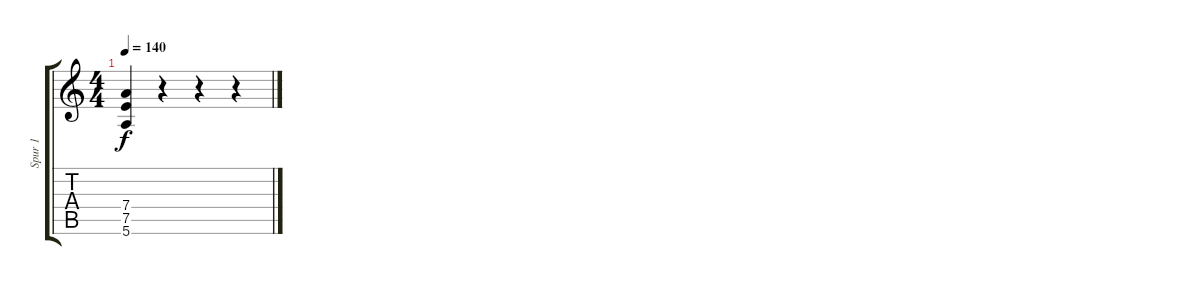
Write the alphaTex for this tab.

\track ("Spur 1" "Spur 1") {instrument distortionguitar}
\staff {score tabs}
\tuning (E4 B3 G3 D3 A2 E2) {hide}
\ts (4 4)
\tempo 140
\clef g2
\ks c
(7.4 7.5 5.6).4{dy f} r.4 r.4 r.4
